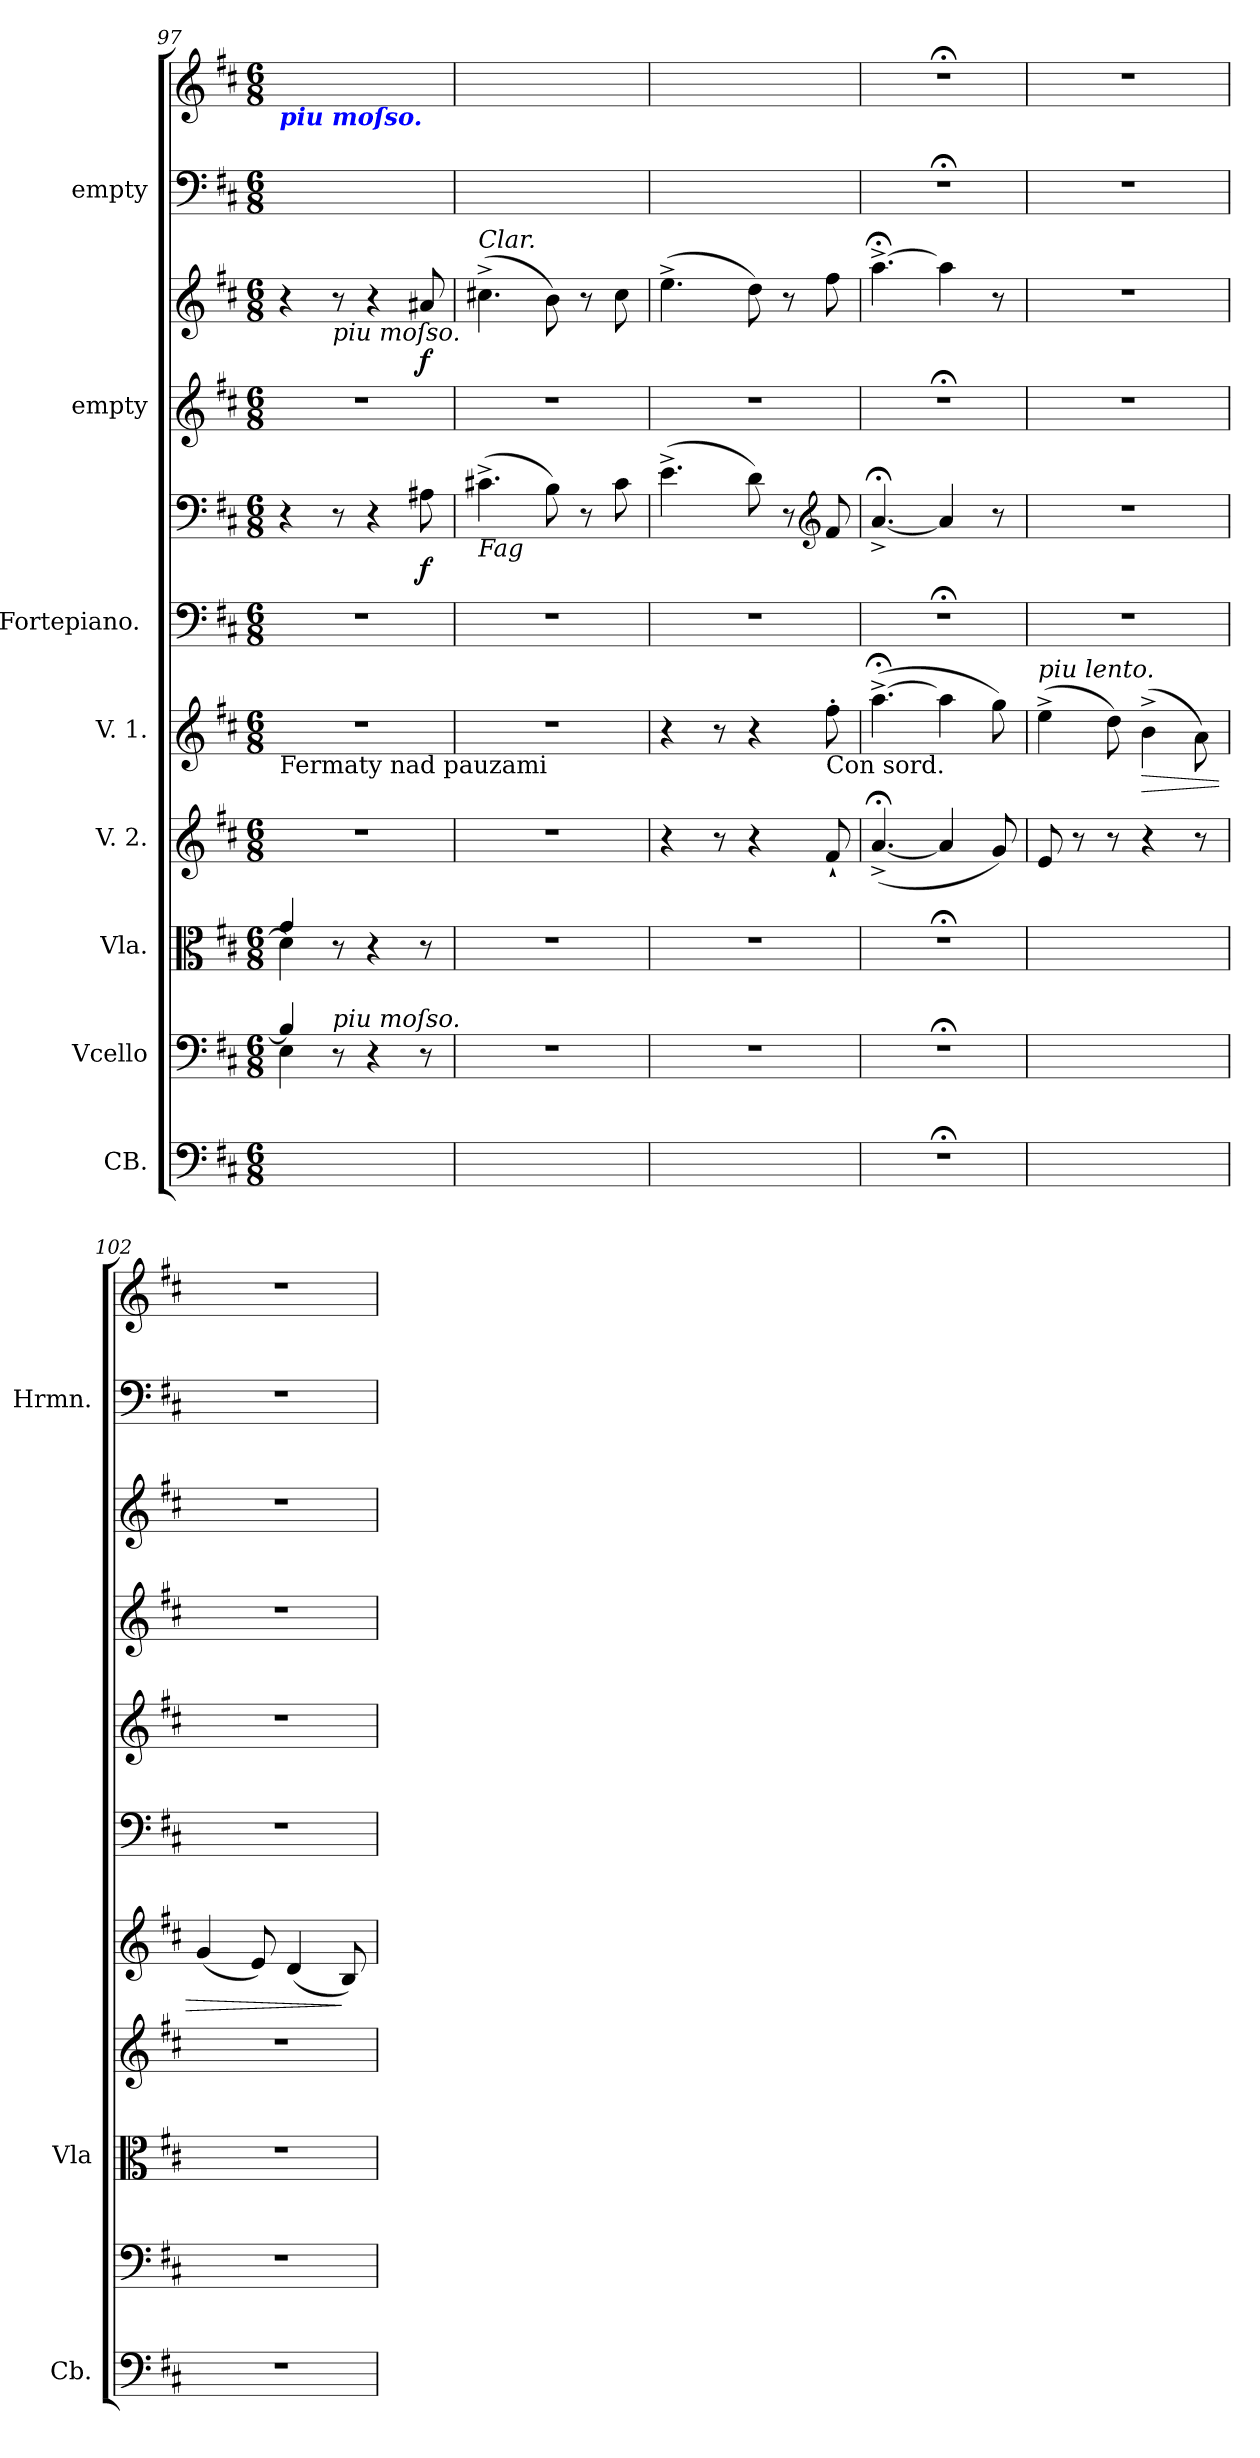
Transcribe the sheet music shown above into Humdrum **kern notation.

**kern	**kern	**kern	**kern	**kern	**dynam	**kern	**kern	**dynam	**kern	**kern	**dynam	**kern	**kern
*part8	*part7	*part6	*part5	*part4	*part4	*part3	*part3	*part3	*part2	*part2	*part2	*part1	*part1
*staff11	*staff10	*staff9	*staff8	*staff7	*staff7	*staff6	*staff5	*staff5/6	*staff4	*staff3	*staff3/4	*staff2	*staff1
*I"CB.	*I"Vcello	*I"Vla.	*I"V. 2.	*I"V. 1.	*	*I"Fortepiano. [2]	*	*	*I"empty	*	*	*I"empty	*
*I'Cb.	*	*I'Vla	*	*	*	*	*	*	*	*	*	*I'Hrmn.	*
*clefF4	*clefF4	*clefC3	*clefG2	*clefG2	*	*clefF4	*clefF4	*	*clefG2	*clefG2	*	*clefF4	*clefG2
*k[f#c#]	*k[f#c#]	*k[f#c#]	*k[f#c#]	*k[f#c#]	*	*k[f#c#]	*k[f#c#]	*	*k[f#c#]	*k[f#c#]	*	*k[f#c#]	*k[f#c#]
*D:	*D:	*D:	*D:	*D:	*	*D:	*D:	*	*D:	*D:	*	*D:	*D:
*M6/8	*M6/8	*M6/8	*M6/8	*M6/8	*	*M6/8	*M6/8	*	*M6/8	*M6/8	*	*M6/8	*M6/8
=97	=97	=97	=97	=97	=97	=97	=97	=97	=97	=97	=97	=97	=97
*	*^	*^	*	*	*	*	*	*	*	*	*	*	*
!	!	!	!	!	!	!	!	!	!	!	!	!	!	!	!LO:TX:b:Bi:color=blue:t=piu moſso.
!	!	!	!	!	!	!LO:TX:b:t=Fermaty nad pauzami	!	!	!	!	!	!	!	!	!
2.ryy	4B/]	4E\	4g/	4d\]	2.r	2.r	.	2.r	4r	.	2.r	4r	.	2.ryy	2.ryy
!	!	!	!	!	!	!	!	!	!	!	!	!LO:TX:b:i:t=piu moſso.	!	!	!
!	!LO:TX:a:i:t=piu moſso.	!	!	!	!	!	!	!	!	!	!	!	!	!	!
.	8r	8rEEyy	8r	8rDyy	.	.	.	.	8r	.	.	8r	.	.	.
.	4r	4rEEyy	4r	4rDyy	.	.	.	.	4r	.	.	4r	.	.	.
.	8r	8rEEyy	8r	8rDyy	.	.	.	.	8A#X\	f	.	8a#X/	f	.	.
=98	=98	=98	=98	=98	=98	=98	=98	=98	=98	=98	=98	=98	=98	=98	=98
!	!	!	!	!	!	!	!	!	!	!	!	!LO:TX:a:i:t=Clar.	!	!	!
!	!	!	!	!	!	!	!	!	!LO:TX:b:i:t=Fag	!	!	!	!	!	!
*	*v	*v	*	*	*	*	*	*	*	*	*	*	*	*	*
*	*	*v	*v	*	*	*	*	*	*	*	*	*	*	*
2.ryy	2.r	2.r	2.r	2.r	.	2.r	(4.c#X^\	.	2.r	(4.cc#X^\	.	2.ryy	2.ryy
.	.	.	.	.	.	.	8B\)	.	.	8b\)	.	.	.
.	.	.	.	.	.	.	8r	.	.	8r	.	.	.
.	.	.	.	.	.	.	8c#\	.	.	8cc#\	.	.	.
=99	=99	=99	=99	=99	=99	=99	=99	=99	=99	=99	=99	=99	=99
2.ryy	2.r	2.r	4r	4r	.	2.r	(4.e^\	.	2.r	(4.ee^\	.	2.ryy	2.ryy
.	.	.	8r	8r	.	.	.	.	.	.	.	.	.
.	.	.	4r	4r	.	.	8d\)	.	.	8dd\)	.	.	.
.	.	.	.	.	.	.	8r	.	.	8r	.	.	.
*	*	*	*	*	*	*	*clefG2	*	*	*	*	*	*
!	!	!	!	!LO:TX:b:t=Con sord.	!	!	!	!	!	!	!	!	!
.	.	.	8f#`/	8ff#'\	.	.	8f#/	.	.	8ff#\	.	.	.
=100	=100	=100	=100	=100	=100	=100	=100	=100	=100	=100	=100	=100	=100
2.r;<	2.r;<	2.r;<	([4.a;<^/	([4.aa;<^\	.	2.r;<	[4.a;<^/	.	2.r;<	[4.aa;<^\	.	2.r;<	2.r;<
.	.	.	4a/]	4aa\]	.	.	4a/]	.	.	4aa\]	.	.	.
.	.	.	8g/)	8gg\)	.	.	8r	.	.	8r	.	.	.
=101	=101	=101	=101	=101	=101	=101	=101	=101	=101	=101	=101	=101	=101
!	!	!	!	!LO:TX:a:i:t=piu lento.	!	!	!	!	!	!	!	!	!
2.ryy	2.ryy	2.ryy	8e/	(4ee^\	.	2.r	2.r	.	2.r	2.r	.	2.r	2.r
.	.	.	8r	.	.	.	.	.	.	.	.	.	.
.	.	.	8r	8dd\)	.	.	.	.	.	.	.	.	.
!	!	!	!	!	!LO:HP:b	!	!	!	!	!	!	!	!
.	.	.	4r	(4b^\	>	.	.	.	.	.	.	.	.
.	.	.	8r	8a\)	.	.	.	.	.	.	.	.	.
=102	=102	=102	=102	=102	=102	=102	=102	=102	=102	=102	=102	=102	=102
2.r	2.r	2.r	2.r	(4g/	.	2.r	2.r	.	2.r	2.r	.	2.r	2.r
.	.	.	.	8e/)	.	.	.	.	.	.	.	.	.
.	.	.	.	(4d/	.	.	.	.	.	.	.	.	.
.	.	.	.	8B/)	]	.	.	.	.	.	.	.	.
=	=	=	=	=	=	=	=	=	=	=	=	=	=
*-	*-	*-	*-	*-	*-	*-	*-	*-	*-	*-	*-	*-	*-
